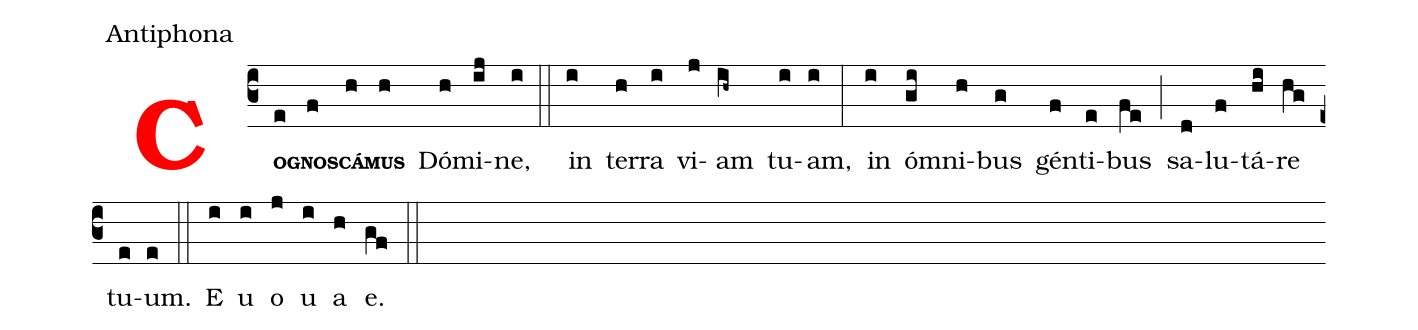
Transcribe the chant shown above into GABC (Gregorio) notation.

office-part: Antiphona;
%%
<v>\bf\textcolor{red}{C}</v><v>\bf\scriptsize{O}</v>(c3e)<v>\bf\scriptsize{GNOS}</v>(f)<v>\bf\scriptsize{CÁ}</v>(h)<v>\bf\scriptsize{MUS}</v>(h) Dó(h)mi(ij)ne,(i)
(::) in(i) ter(h)ra(i) vi(j)am(ih~) tu(i)am,(i) (:) in(i) óm(gi)ni(h)bus(g) gén(f)ti(e)bus(fe) (;) sa(d)lu(f)tá(hi)re(hg) tu(e)um.(e) (::) E(i) u(i) o(j) u(i) a(h) e.(gf) (::)
